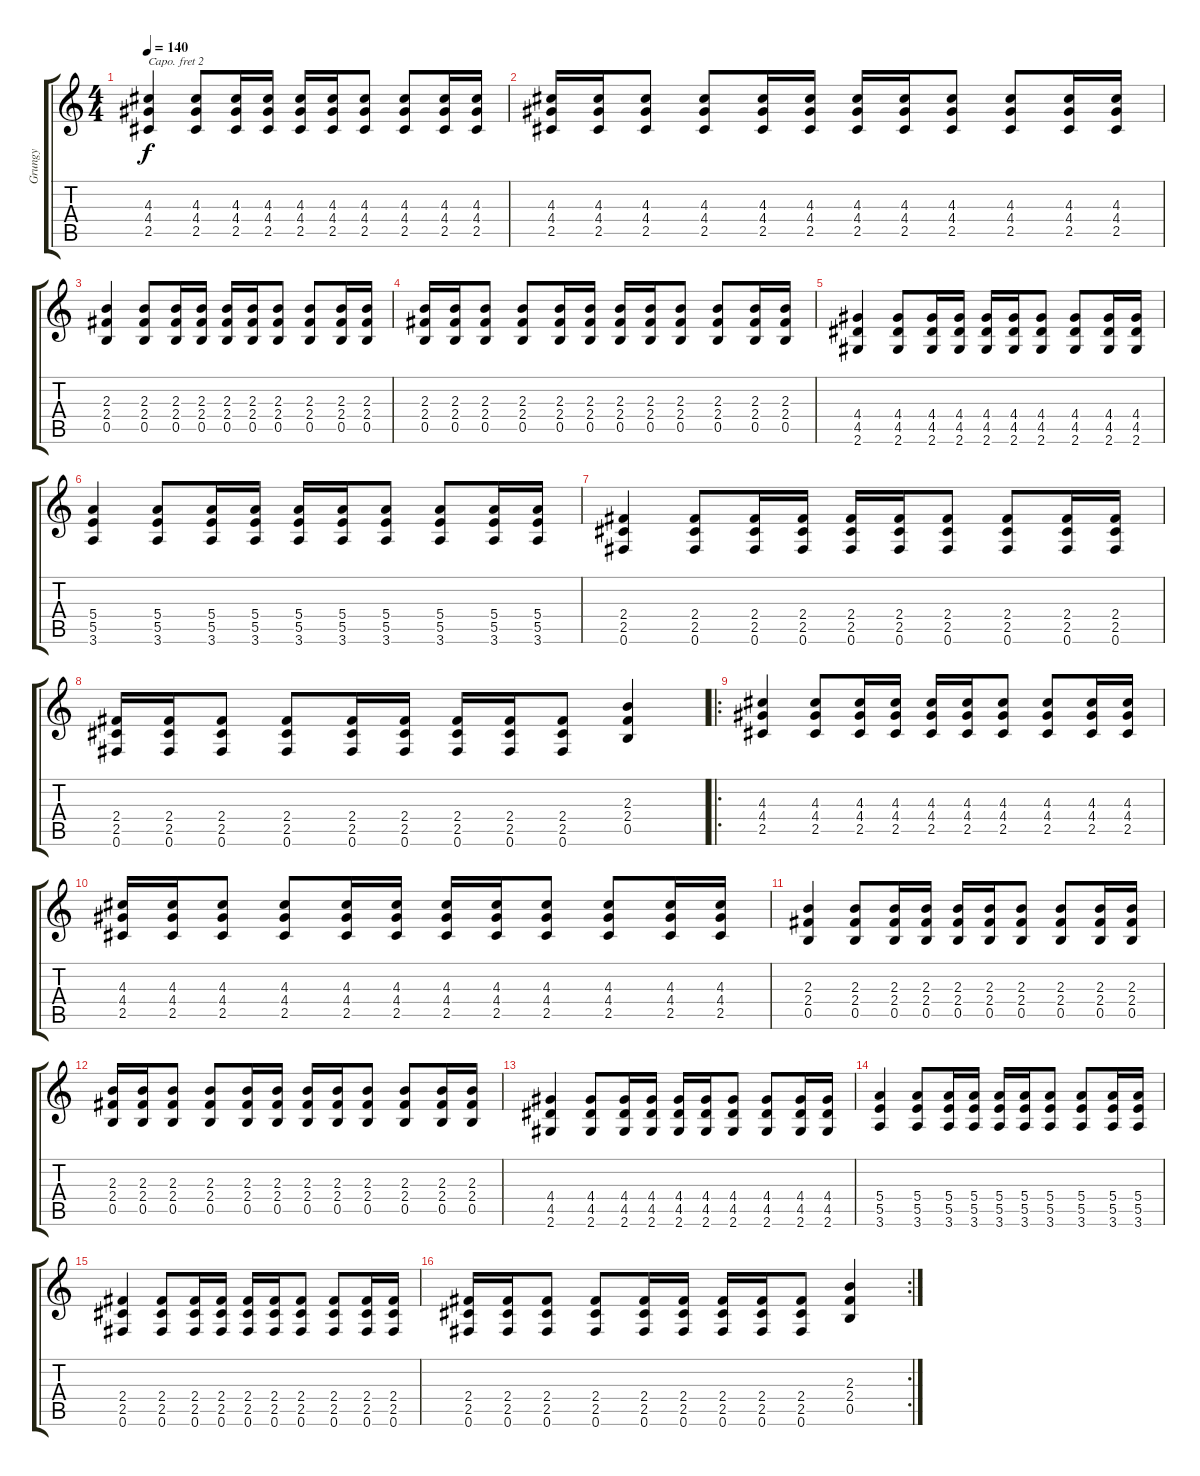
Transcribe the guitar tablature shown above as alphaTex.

\track ("Grungy" "Grungy") {instrument electricguitarclean}
\staff {score tabs}
\capo 2
\tuning (E4 B3 G3 D3 A2 E2) {hide}
\ts (4 4)
\tempo 140
\clef g2
\ks c
(4.3 4.4 2.5).4{dy f instrument overdrivenguitar} (4.3 4.4 2.5).8 (4.3 4.4 2.5).16 (4.3 4.4 2.5).16 (4.3 4.4 2.5).16 (4.3 4.4 2.5).16 (4.3 4.4 2.5).8 (4.3 4.4 2.5).8 (4.3 4.4 2.5).16 (4.3 4.4 2.5).16 |
(4.3 4.4 2.5).16 (4.3 4.4 2.5).16 (4.3 4.4 2.5).8 (4.3 4.4 2.5).8 (4.3 4.4 2.5).16 (4.3 4.4 2.5).16 (4.3 4.4 2.5).16 (4.3 4.4 2.5).16 (4.3 4.4 2.5).8 (4.3 4.4 2.5).8 (4.3 4.4 2.5).16 (4.3 4.4 2.5).16 |
(2.3 2.4 0.5).4 (2.3 2.4 0.5).8 (2.3 2.4 0.5).16 (2.3 2.4 0.5).16 (2.3 2.4 0.5).16 (2.3 2.4 0.5).16 (2.3 2.4 0.5).8 (2.3 2.4 0.5).8 (2.3 2.4 0.5).16 (2.3 2.4 0.5).16 |
(2.3 2.4 0.5).16 (2.3 2.4 0.5).16 (2.3 2.4 0.5).8 (2.3 2.4 0.5).8 (2.3 2.4 0.5).16 (2.3 2.4 0.5).16 (2.3 2.4 0.5).16 (2.3 2.4 0.5).16 (2.3 2.4 0.5).8 (2.3 2.4 0.5).8 (2.3 2.4 0.5).16 (2.3 2.4 0.5).16 |
(4.4 4.5 2.6).4 (4.4 4.5 2.6).8 (4.4 4.5 2.6).16 (4.4 4.5 2.6).16 (4.4 4.5 2.6).16 (4.4 4.5 2.6).16 (4.4 4.5 2.6).8 (4.4 4.5 2.6).8 (4.4 4.5 2.6).16 (4.4 4.5 2.6).16 |
(5.4 5.5 3.6).4 (5.4 5.5 3.6).8 (5.4 5.5 3.6).16 (5.4 5.5 3.6).16 (5.4 5.5 3.6).16 (5.4 5.5 3.6).16 (5.4 5.5 3.6).8 (5.4 5.5 3.6).8 (5.4 5.5 3.6).16 (5.4 5.5 3.6).16 |
(2.4 2.5 0.6).4 (2.4 2.5 0.6).8 (2.4 2.5 0.6).16 (2.4 2.5 0.6).16 (2.4 2.5 0.6).16 (2.4 2.5 0.6).16 (2.4 2.5 0.6).8 (2.4 2.5 0.6).8 (2.4 2.5 0.6).16 (2.4 2.5 0.6).16 |
(2.4 2.5 0.6).16 (2.4 2.5 0.6).16 (2.4 2.5 0.6).8 (2.4 2.5 0.6).8 (2.4 2.5 0.6).16 (2.4 2.5 0.6).16 (2.4 2.5 0.6).16 (2.4 2.5 0.6).16 (2.4 2.5 0.6).8 (2.3 2.4 0.5).4 |
\ro
(4.3 4.4 2.5).4{instrument overdrivenguitar} (4.3 4.4 2.5).8 (4.3 4.4 2.5).16 (4.3 4.4 2.5).16 (4.3 4.4 2.5).16 (4.3 4.4 2.5).16 (4.3 4.4 2.5).8 (4.3 4.4 2.5).8 (4.3 4.4 2.5).16 (4.3 4.4 2.5).16 |
(4.3 4.4 2.5).16 (4.3 4.4 2.5).16 (4.3 4.4 2.5).8 (4.3 4.4 2.5).8 (4.3 4.4 2.5).16 (4.3 4.4 2.5).16 (4.3 4.4 2.5).16 (4.3 4.4 2.5).16 (4.3 4.4 2.5).8 (4.3 4.4 2.5).8 (4.3 4.4 2.5).16 (4.3 4.4 2.5).16 |
(2.3 2.4 0.5).4 (2.3 2.4 0.5).8 (2.3 2.4 0.5).16 (2.3 2.4 0.5).16 (2.3 2.4 0.5).16 (2.3 2.4 0.5).16 (2.3 2.4 0.5).8 (2.3 2.4 0.5).8 (2.3 2.4 0.5).16 (2.3 2.4 0.5).16 |
(2.3 2.4 0.5).16 (2.3 2.4 0.5).16 (2.3 2.4 0.5).8 (2.3 2.4 0.5).8 (2.3 2.4 0.5).16 (2.3 2.4 0.5).16 (2.3 2.4 0.5).16 (2.3 2.4 0.5).16 (2.3 2.4 0.5).8 (2.3 2.4 0.5).8 (2.3 2.4 0.5).16 (2.3 2.4 0.5).16 |
(4.4 4.5 2.6).4 (4.4 4.5 2.6).8 (4.4 4.5 2.6).16 (4.4 4.5 2.6).16 (4.4 4.5 2.6).16 (4.4 4.5 2.6).16 (4.4 4.5 2.6).8 (4.4 4.5 2.6).8 (4.4 4.5 2.6).16 (4.4 4.5 2.6).16 |
(5.4 5.5 3.6).4 (5.4 5.5 3.6).8 (5.4 5.5 3.6).16 (5.4 5.5 3.6).16 (5.4 5.5 3.6).16 (5.4 5.5 3.6).16 (5.4 5.5 3.6).8 (5.4 5.5 3.6).8 (5.4 5.5 3.6).16 (5.4 5.5 3.6).16 |
(2.4 2.5 0.6).4 (2.4 2.5 0.6).8 (2.4 2.5 0.6).16 (2.4 2.5 0.6).16 (2.4 2.5 0.6).16 (2.4 2.5 0.6).16 (2.4 2.5 0.6).8 (2.4 2.5 0.6).8 (2.4 2.5 0.6).16 (2.4 2.5 0.6).16 |
\rc 2
(2.4 2.5 0.6).16 (2.4 2.5 0.6).16 (2.4 2.5 0.6).8 (2.4 2.5 0.6).8 (2.4 2.5 0.6).16 (2.4 2.5 0.6).16 (2.4 2.5 0.6).16 (2.4 2.5 0.6).16 (2.4 2.5 0.6).8 (2.3 2.4 0.5).4
